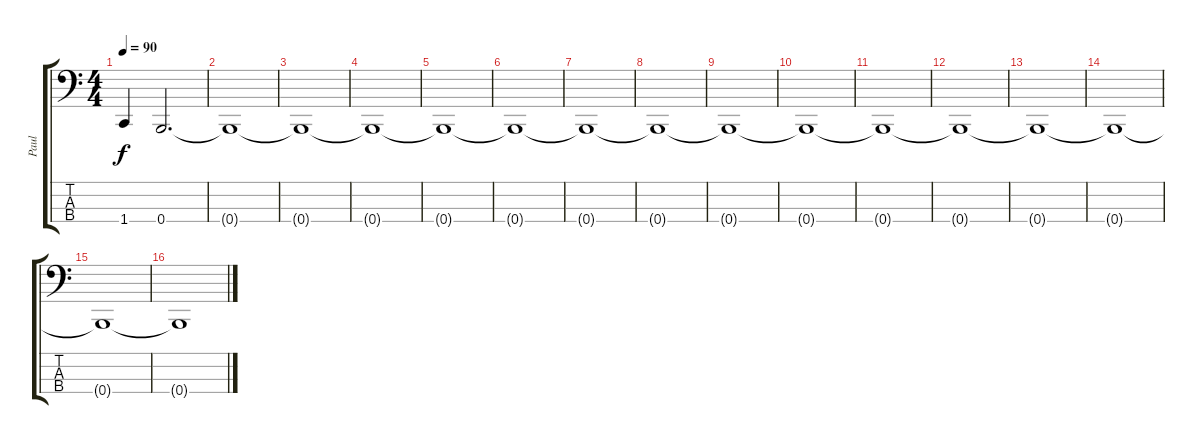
\track ("Paul" "Paul") {instrument electricbasspick}
\staff {score tabs}
\tuning (E2 B1 Gb1 B0) {hide}
\ts (4 4)
\tempo 90
\clef f4
\ks c
1.4.4{dy f} 0.4.2{d} |
0.4{t}.1 |
0.4{t}.1 |
0.4{t}.1 |
0.4{t}.1 |
0.4{t}.1 |
0.4{t}.1 |
0.4{t}.1 |
0.4{t}.1 |
0.4{t}.1 |
0.4{t}.1 |
0.4{t}.1 |
0.4{t}.1 |
0.4{t}.1 |
0.4{t}.1 |
0.4{t}.1
